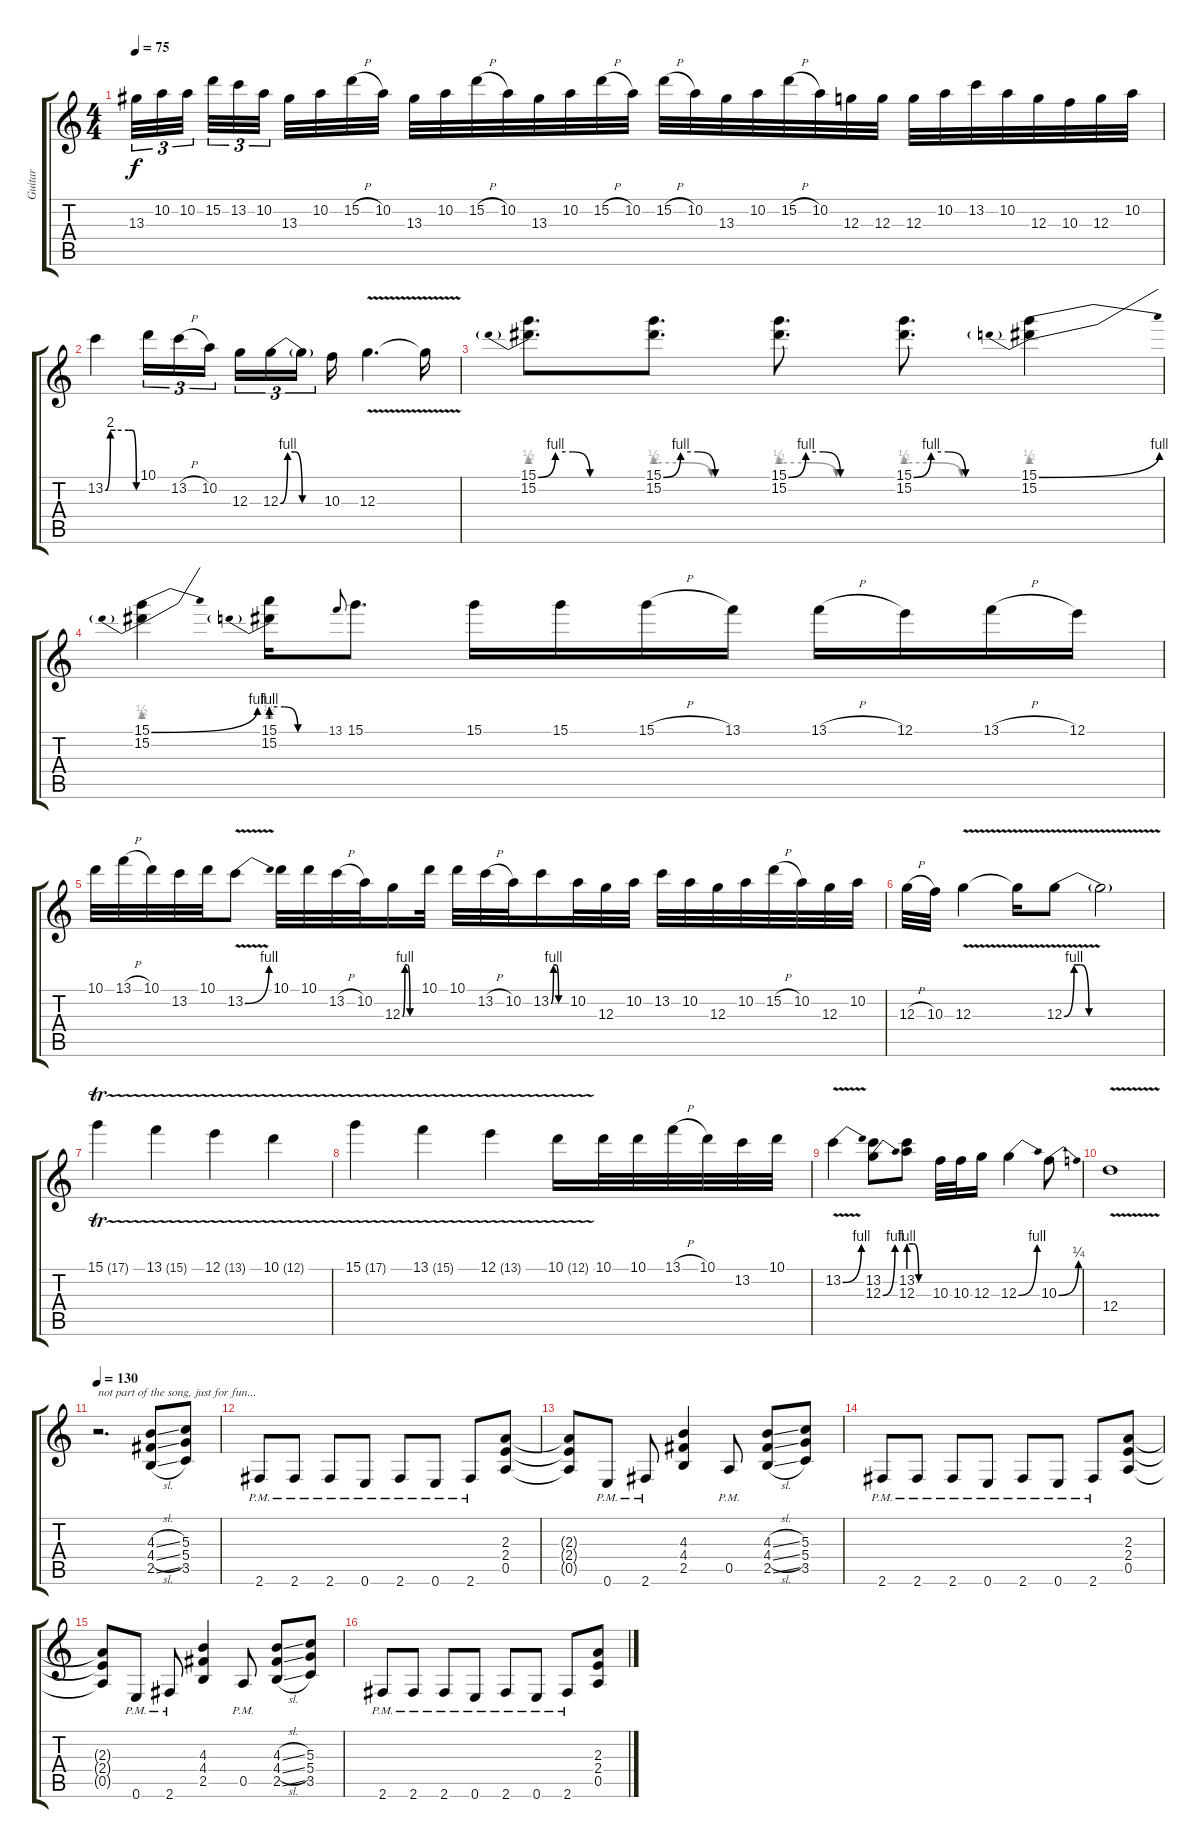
\track ("Guitar" "Guitar") {instrument overdrivenguitar}
\staff {score tabs}
\tuning (E4 B3 G3 D3 A2 E2) {hide}
\ts (4 4)
\tempo 75
\clef g2
\ks c
13.3.32{tu (3 2) dy f} 10.2.32{tu (3 2)} 10.2.32{tu (3 2) beam splitsecondary} 15.2.32{tu (3 2)} 13.2.32{tu (3 2)} 10.2.32{tu (3 2) beam splitsecondary} 13.3.32 10.2.32 15.2{h}.32 10.2.32 13.3.32 10.2.32 15.2{h}.32 10.2.32 13.3.32 10.2.32 15.2{h}.32 10.2.32 15.2{h}.32 10.2.32 13.3.32 10.2.32 15.2{h}.32 10.2.32 12.3.32 12.3.32 12.3.32 10.2.32 13.2.32 10.2.32 12.3.32 10.3.32 12.3.32 10.2.32 |
13.2{be (custom 0 0 10 8 20 8 45 8 52 8 60 0)}.4 10.1.16{tu (3 2)} 13.2{h}.16{tu (3 2)} 10.2.16{tu (3 2) beam splitsecondary} 12.3.16{tu (3 2)} 12.3{be (custom 0 0 10 4 20 4 30 0 60 0)}.16{tu (3 2)} 12.3{t}.16{tu (3 2)} 10.3.16 12.3{v}.4{d} 12.3{t}.16 |
(15.1{be (custom 0 0 10 4 20 4 30 0 60 0)} 15.2{be (prebend 0 2 60 2)}).8{d} (15.1{be (custom 0 0 10 4 20 4 30 0 60 0)} 15.2{be (custom 0 2 15 2 30 0 60 0)}).8{d} (15.1{be (custom 0 0 10 4 20 4 30 0 60 0)} 15.2{be (custom 0 2 15 2 30 0 60 0)}).8{d} (15.1{be (custom 0 0 10 4 20 4 30 0 60 0)} 15.2{be (custom 0 2 15 2 30 0 60 0)}).8{d} (15.1{be (bend 0 0 60 4)} 15.2{be (prebend 0 2 60 2)}).4 |
(15.1{be (bend 0 0 60 4)} 15.2{be (prebend 0 2 60 2)}).4 (15.1{be (custom 0 4 15 4 30 0 60 0)} 15.2{be (prebend 0 2 60 2)}).16 13.1.8{gr onbeat} 15.1.8{d} 15.1.16 15.1.16 15.1{h}.16 13.1.16 13.1{h}.16 12.1.16 13.1{h}.16 12.1.16 |
10.1.32 13.1{h}.32 10.1.32 13.2.32 10.1.32 13.2{be (bend 0 0 60 4) v}.8 10.1.32 10.1.32 13.2{h}.32 10.2.32 12.3{be (custom 0 0 10 4 20 4 30 0 60 0)}.16 10.1.32 10.1.32 13.2{h}.32 10.2.32 13.2{be (custom 0 0 10 4 20 4 30 0 60 0)}.16 10.2.32 12.3.32 10.2.32 13.2.32 10.2.32 12.3.32 10.2.32 15.2{h}.32 10.2.32 12.3.32 10.2.32 |
12.3{h}.32 10.3.32 12.3{v}.4 12.3{t}.16 12.3{be (custom 0 0 6 4 10 4 15 0 30 0 60 0) v}.8 12.3{t}.2 |
15.1{tr (17 32)}.4 13.1{tr (15 32)}.4 12.1{tr (13 32)}.4 10.1{tr (12 32)}.4 |
15.1{tr (17 32)}.4 13.1{tr (15 32)}.4 12.1{tr (13 32)}.4 10.1{tr (12 32)}.16 10.1.32 10.1.32 13.1{h}.32 10.1.32 13.2.32 10.1.32 |
13.2{be (bend 0 0 60 4) v}.4 (13.2 12.3{be (bend 0 0 60 4)}).8 (13.2 12.3{be (custom 0 4 15 4 30 0 60 0)}).8 10.3.32 10.3.32 12.3.16 12.3{be (bend 0 0 60 4)}.4 10.3{be (bend 0 0 60 1)}.8 |
12.4{v}.1 |
\tempo 130
r.2{d txt "not part of the song, just for fun..."} (4.3{sl} 4.4{sl} 2.5{sl}).8{volume 10 balance 4 instrument distortionguitar} (5.3 5.4 3.5).8 |
2.6{pm}.8 2.6{pm}.8 2.6{pm}.8 0.6{pm}.8 2.6{pm}.8 0.6{pm}.8 2.6{pm}.8 (2.3 2.4 0.5).8 |
(2.3{t} 2.4{t} 0.5{t}).8 0.6{pm}.8 2.6{pm}.8 (4.3 4.4 2.5).4 0.5{pm}.8 (4.3{sl} 4.4{sl} 2.5{sl}).8 (5.3 5.4 3.5).8 |
2.6{pm}.8 2.6{pm}.8 2.6{pm}.8 0.6{pm}.8 2.6{pm}.8 0.6{pm}.8 2.6{pm}.8 (2.3 2.4 0.5).8 |
(2.3{t} 2.4{t} 0.5{t}).8 0.6{pm}.8 2.6{pm}.8 (4.3 4.4 2.5).4 0.5{pm}.8 (4.3{sl} 4.4{sl} 2.5{sl}).8 (5.3 5.4 3.5).8 |
2.6{pm}.8 2.6{pm}.8 2.6{pm}.8 0.6{pm}.8 2.6{pm}.8 0.6{pm}.8 2.6{pm}.8 (2.3 2.4 0.5).8
